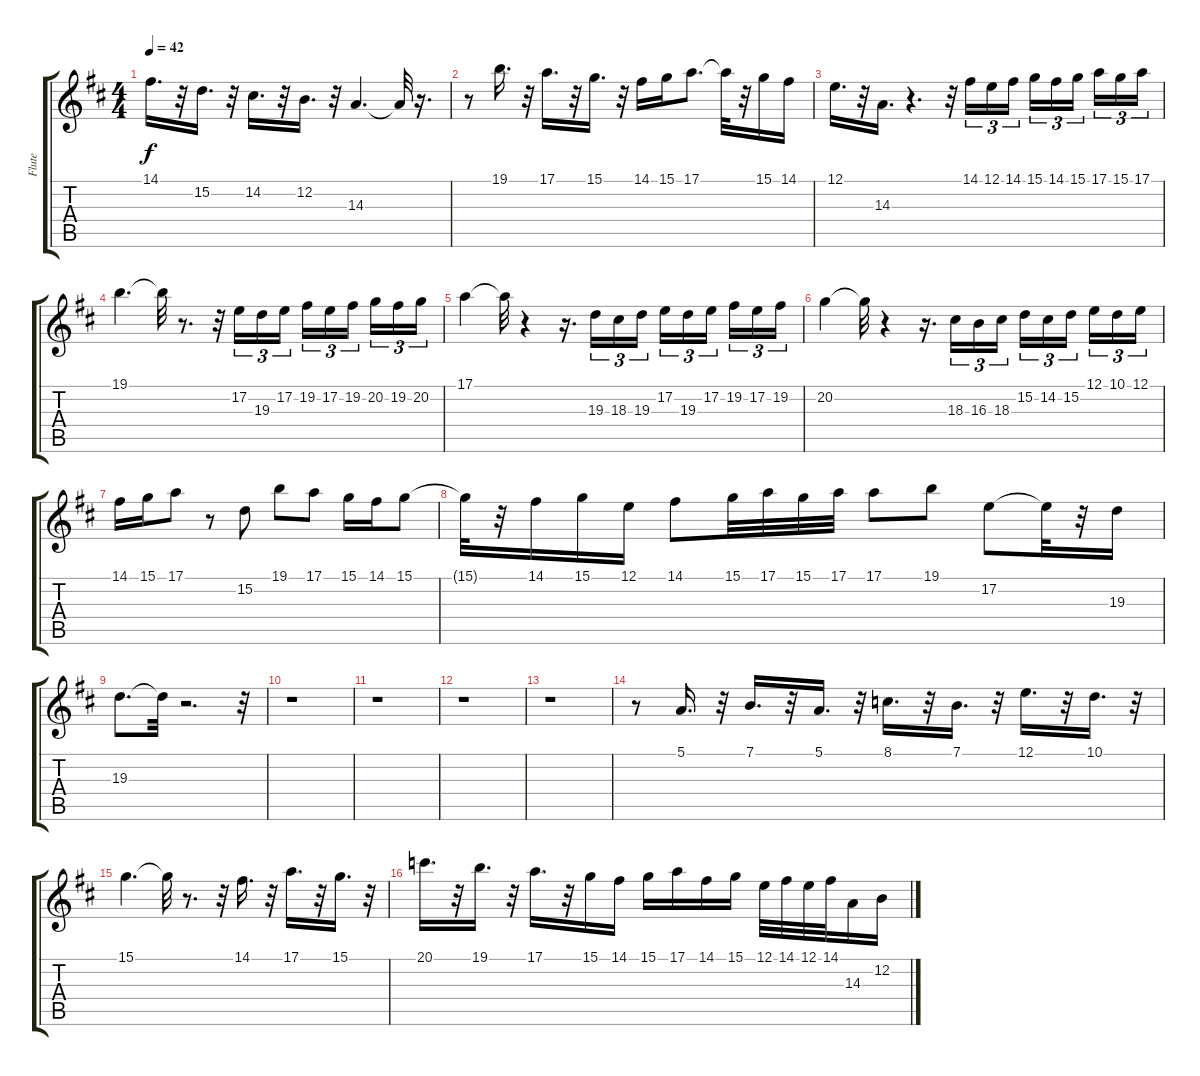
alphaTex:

\track ("Flute" "Flute") {mute instrument flute}
\staff {score tabs}
\tuning (E4 B3 G3 D3 A2 E2) {hide}
\ts (4 4)
\tempo 42
\clef g2
\ks d
14.1.16{d dy f} r.32 15.2.16{d} r.32 14.2.16{d} r.32 12.2.16{d} r.32 14.3.4{d} 14.3{t}.32 r.16{d} |
r.8 19.1.16{d} r.32 17.1.16{d} r.32 15.1.16{d} r.32 14.1.16 15.1.16 17.1.8{d} 17.1{t}.32 r.32 15.1.16 14.1.16 |
12.1.16{d} r.32 14.3.16{d} r.4{d} r.32 14.1.16{tu (3 2)} 12.1.16{tu (3 2)} 14.1.16{tu (3 2)} 15.1.16{tu (3 2)} 14.1.16{tu (3 2)} 15.1.16{tu (3 2) beam splitsecondary} 17.1.16{tu (3 2)} 15.1.16{tu (3 2)} 17.1.16{tu (3 2)} |
19.1.4{d} 19.1{t}.32 r.8{d} r.32 17.2.16{tu (3 2)} 19.3.16{tu (3 2)} 17.2.16{tu (3 2)} 19.2.16{tu (3 2)} 17.2.16{tu (3 2)} 19.2.16{tu (3 2) beam splitsecondary} 20.2.16{tu (3 2)} 19.2.16{tu (3 2)} 20.2.16{tu (3 2)} |
17.1.4 17.1{t}.32 r.4 r.16{d} 19.3.16{tu (3 2)} 18.3.16{tu (3 2)} 19.3.16{tu (3 2)} 17.2.16{tu (3 2)} 19.3.16{tu (3 2)} 17.2.16{tu (3 2) beam splitsecondary} 19.2.16{tu (3 2)} 17.2.16{tu (3 2)} 19.2.16{tu (3 2)} |
20.2.4 20.2{t}.32 r.4 r.16{d} 18.3.16{tu (3 2)} 16.3.16{tu (3 2)} 18.3.16{tu (3 2)} 15.2.16{tu (3 2)} 14.2.16{tu (3 2)} 15.2.16{tu (3 2) beam splitsecondary} 12.1.16{tu (3 2)} 10.1.16{tu (3 2)} 12.1.16{tu (3 2)} |
14.1.16 15.1.16 17.1.8 r.8 15.2.8 19.1.8 17.1.8 15.1.16 14.1.16 15.1.8 |
15.1{t}.32 r.32 14.1.16 15.1.16 12.1.16 14.1.8 15.1.32 17.1.32 15.1.32 17.1.32 17.1.8 19.1.8 17.2.8 17.2{t}.32 r.32 19.3.16 |
19.3.8{d} 19.3{t}.32 r.2{d} r.32 |
r.1 |
r.1 |
r.1 |
r.1 |
r.8 5.1.16{d} r.32 7.1.16{d} r.32 5.1.16{d} r.32 8.1.16{d} r.32 7.1.16{d} r.32 12.1.16{d} r.32 10.1.16{d} r.32 |
15.1.4{d} 15.1{t}.32 r.8{d} r.32 14.1.16{d} r.32 17.1.16{d} r.32 15.1.16{d} r.32 |
20.1.16{d} r.32 19.1.16{d} r.32 17.1.16{d} r.32 15.1.16 14.1.16 15.1.16 17.1.16 14.1.16 15.1.16 12.1.32 14.1.32 12.1.32 14.1.32 14.3.16 12.2.16
